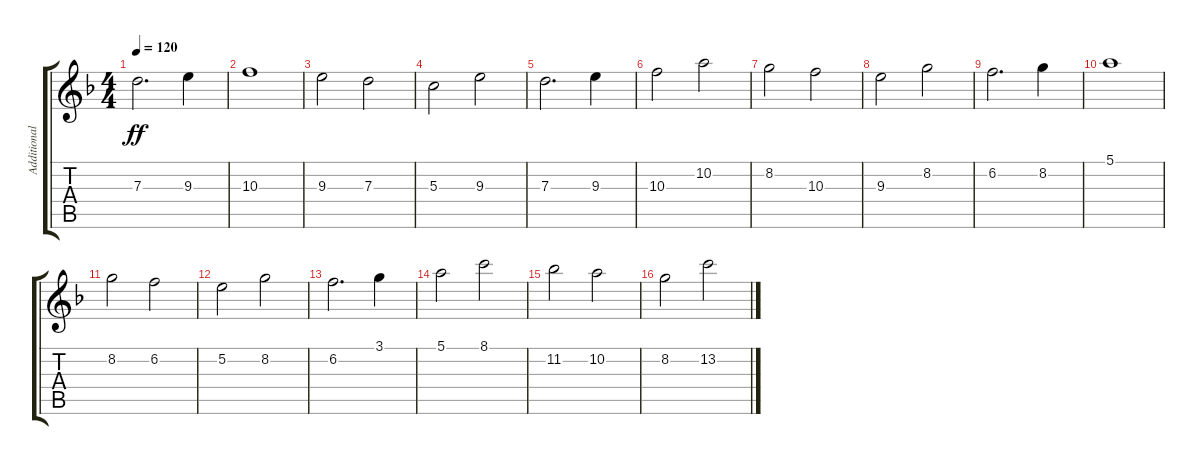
\track ("Additional Guitar " "Additional") {instrument acousticguitarnylon}
\staff {score tabs}
\tuning (E4 B3 G3 D3 A2 E2) {hide}
\ts (4 4)
\tempo 120
\clef g2
\ks f
7.3.2{d dy ff volume 13 balance 16 instrument acousticguitarnylon} 9.3.4 |
10.3.1 |
9.3.2 7.3.2 |
5.3.2 9.3.2 |
7.3.2{d} 9.3.4 |
10.3.2 10.2.2 |
8.2.2 10.3.2 |
9.3.2 8.2.2 |
6.2.2{d} 8.2.4 |
5.1.1 |
8.2.2 6.2.2 |
5.2.2 8.2.2 |
6.2.2{d} 3.1.4 |
5.1.2 8.1.2 |
11.2.2 10.2.2 |
8.2.2 13.2.2
